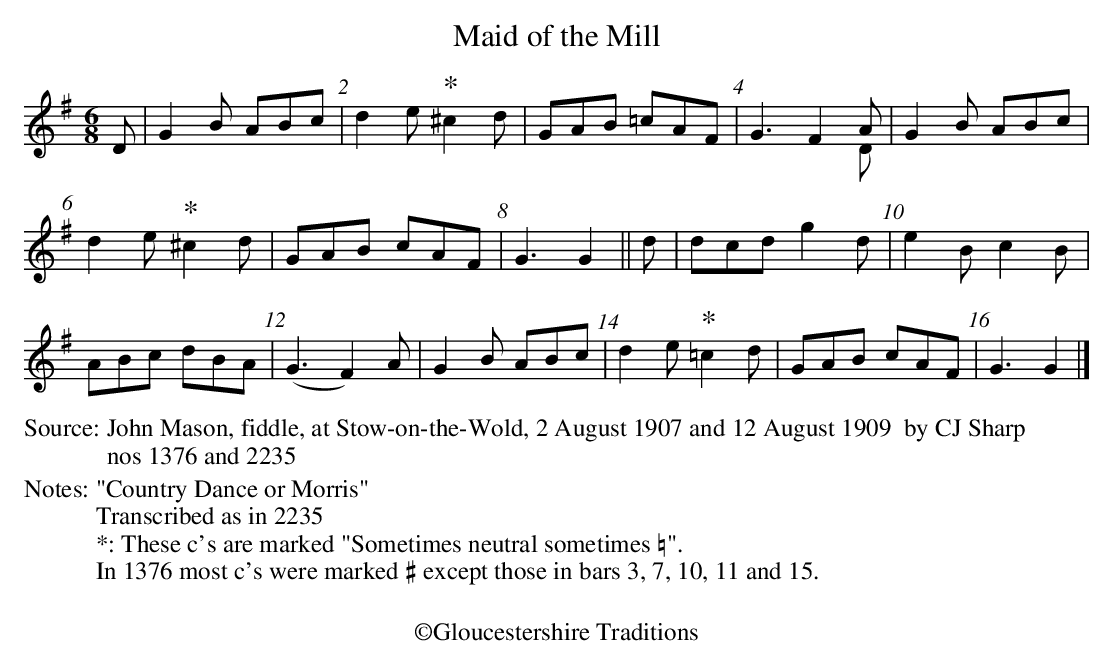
X:1
T:Maid of the Mill
M:6/8
L:1/8
K:G
D | G2 B ABc | d2 e "^*"^c2 d | GAB =cAF | G3 F2 A & x3x2D | G2 B ABc |
d2 e "^*"^c2 d | GAB cAF | G3 G2 ||\
d | dcd g2 d | e2 B c2 B |
ABc dBA | (G3 F2) A | G2 B ABc | d2 e "^*"=c2 d | GAB cAF | G3 G2 |]
